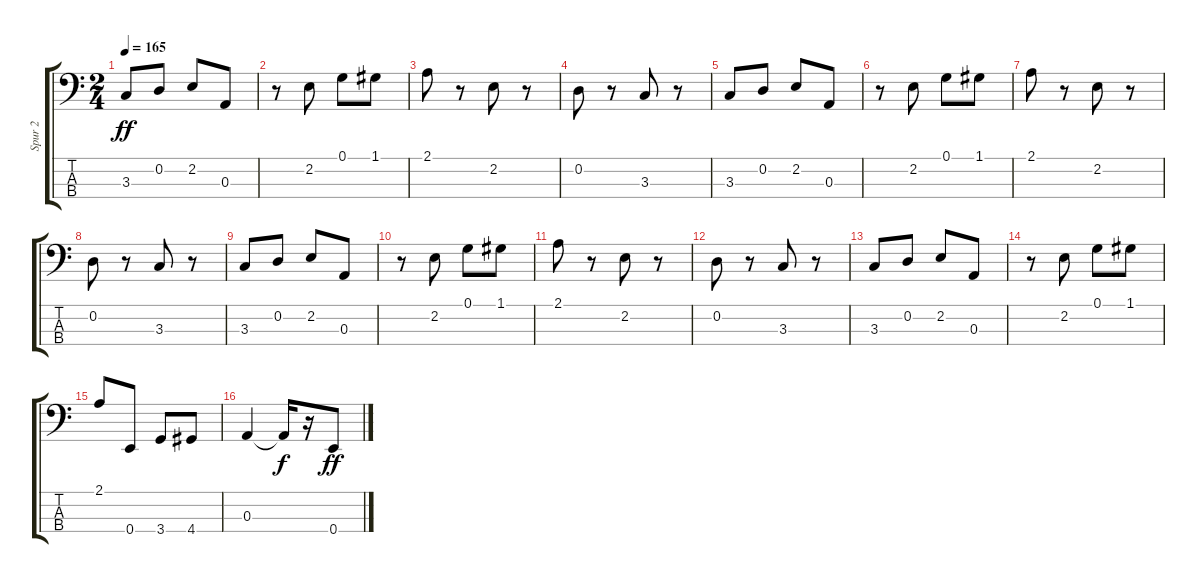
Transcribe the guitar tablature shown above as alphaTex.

\track ("Spur 2" "Spur 2") {instrument electricguitarjazz}
\staff {score tabs}
\tuning (G2 D2 A1 E1) {hide}
\ts (2 4)
\tempo 165
\clef f4
\ks c
3.3.8{dy ff} 0.2.8 2.2.8 0.3.8 |
r.8 2.2.8 0.1.8 1.1.8 |
2.1.8 r.8 2.2.8 r.8 |
0.2.8 r.8 3.3.8 r.8 |
3.3.8 0.2.8 2.2.8 0.3.8 |
r.8 2.2.8 0.1.8 1.1.8 |
2.1.8 r.8 2.2.8 r.8 |
0.2.8 r.8 3.3.8 r.8 |
3.3.8 0.2.8 2.2.8 0.3.8 |
r.8 2.2.8 0.1.8 1.1.8 |
2.1.8 r.8 2.2.8 r.8 |
0.2.8 r.8 3.3.8 r.8 |
3.3.8 0.2.8 2.2.8 0.3.8 |
r.8 2.2.8 0.1.8 1.1.8 |
2.1.8 0.4.8 3.4.8 4.4.8 |
0.3.4 0.3{t}.16{dy f} r.16 0.4.8{dy ff}
